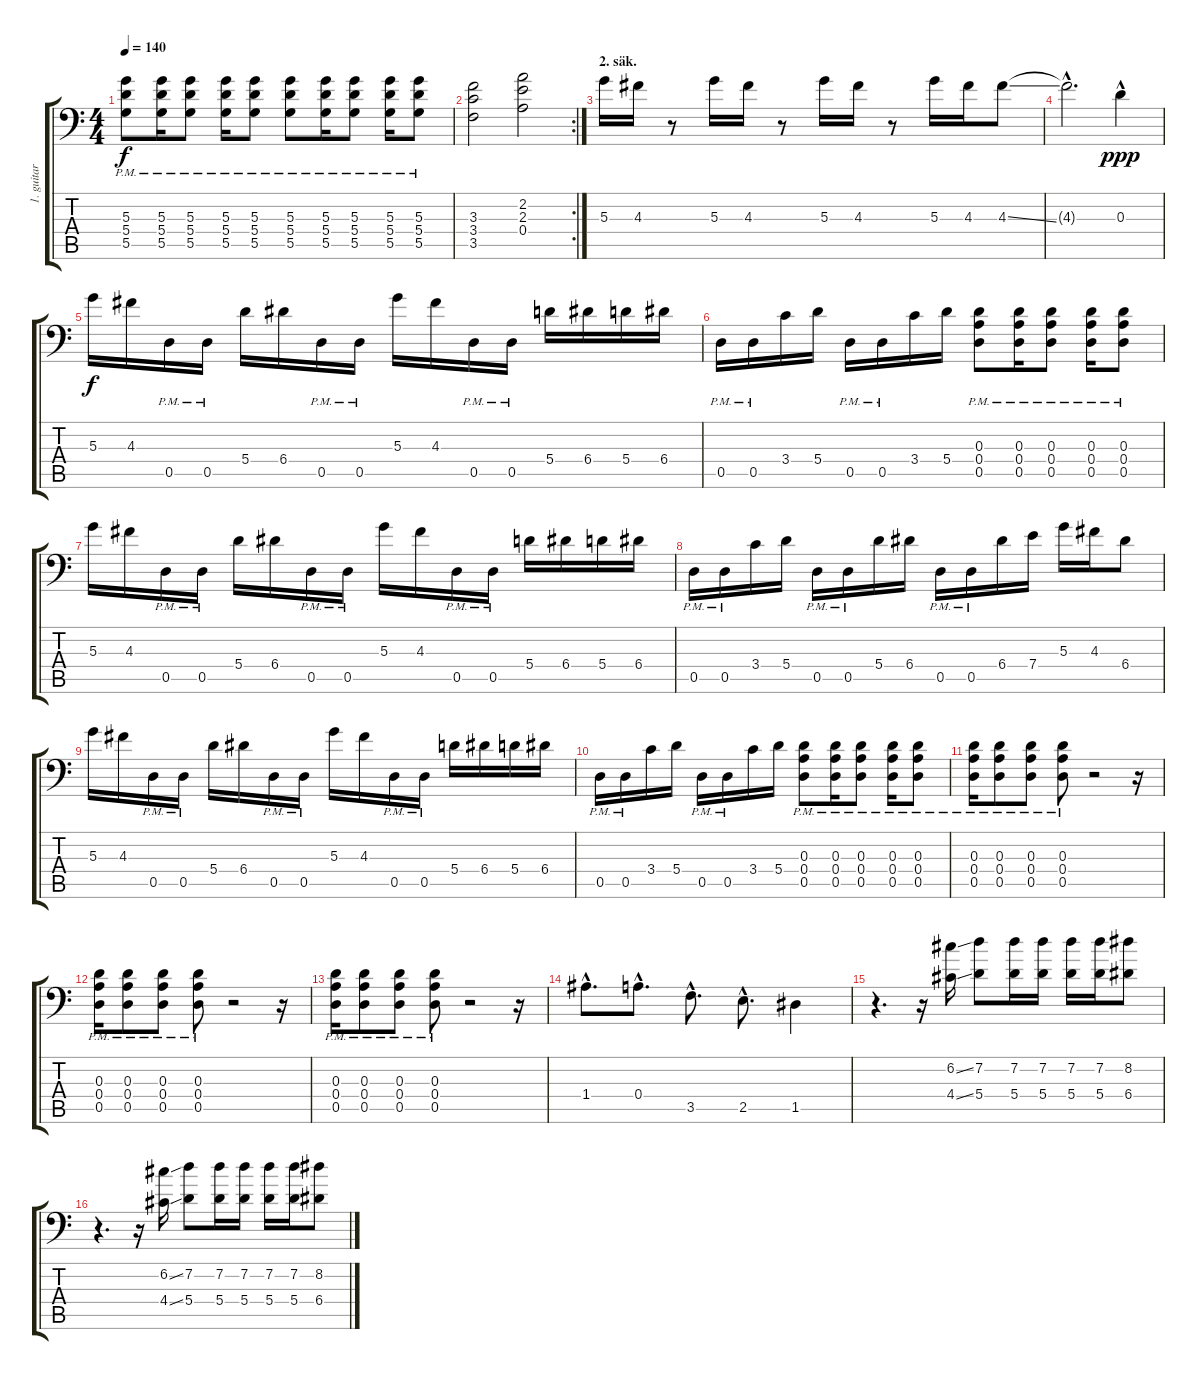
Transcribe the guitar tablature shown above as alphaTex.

\track ("1. guitar" "1. guitar") {instrument distortionguitar}
\staff {score tabs}
\tuning (B3 G3 D3 A2 D2 A1) {hide}
\ts (4 4)
\tempo 140
\clef f4
\ks c
(5.3{pm} 5.4{pm} 5.5{pm}).8{dy f} (5.3{pm} 5.4{pm} 5.5{pm}).16 (5.3{pm} 5.4{pm} 5.5{pm}).8 (5.3{pm} 5.4{pm} 5.5{pm}).16 (5.3{pm} 5.4{pm} 5.5{pm}).8 (5.3{pm} 5.4{pm} 5.5{pm}).8 (5.3{pm} 5.4{pm} 5.5{pm}).16 (5.3{pm} 5.4{pm} 5.5{pm}).8 (5.3{pm} 5.4{pm} 5.5{pm}).16 (5.3{pm} 5.4{pm} 5.5{pm}).8 |
\rc 2
(3.3 3.4 3.5).2 (2.2 2.3 0.4).2 |
\section ("" "2. säk.")
5.3.16{balance 0} 4.3.16 r.8 5.3.16 4.3.16 r.8 5.3.16 4.3.16 r.8 5.3.16 4.3.16 4.3{ss}.8 |
4.3{hac t}.2{d} 0.3{hac}.4{dy ppp} |
5.3.16{dy f} 4.3.16 0.5{pm}.16 0.5{pm}.16 5.4.16 6.4.16 0.5{pm}.16 0.5{pm}.16 5.3.16 4.3.16 0.5{pm}.16 0.5{pm}.16 5.4.16 6.4.16 5.4.16 6.4.16 |
0.5{pm}.16 0.5{pm}.16 3.4.16 5.4.16 0.5{pm}.16 0.5{pm}.16 3.4.16 5.4.16 (0.3{pm} 0.4{pm} 0.5{pm}).8 (0.3{pm} 0.4{pm} 0.5{pm}).16 (0.3{pm} 0.4{pm} 0.5{pm}).8 (0.3{pm} 0.4{pm} 0.5{pm}).16 (0.3{pm} 0.4{pm} 0.5{pm}).8 |
5.3.16 4.3.16 0.5{pm}.16 0.5{pm}.16 5.4.16 6.4.16 0.5{pm}.16 0.5{pm}.16 5.3.16 4.3.16 0.5{pm}.16 0.5{pm}.16 5.4.16 6.4.16 5.4.16 6.4.16 |
0.5{pm}.16 0.5{pm}.16 3.4.16 5.4.16 0.5{pm}.16 0.5{pm}.16 5.4.16 6.4.16 0.5{pm}.16 0.5{pm}.16 6.4.16 7.4.16 5.3.16 4.3.16 6.4.8 |
5.3.16 4.3.16 0.5{pm}.16 0.5{pm}.16 5.4.16 6.4.16 0.5{pm}.16 0.5{pm}.16 5.3.16 4.3.16 0.5{pm}.16 0.5{pm}.16 5.4.16 6.4.16 5.4.16 6.4.16 |
0.5{pm}.16 0.5{pm}.16 3.4.16 5.4.16 0.5{pm}.16 0.5{pm}.16 3.4.16 5.4.16 (0.3{pm} 0.4{pm} 0.5{pm}).8 (0.3{pm} 0.4{pm} 0.5{pm}).16 (0.3{pm} 0.4{pm} 0.5{pm}).8 (0.3{pm} 0.4{pm} 0.5{pm}).16 (0.3{pm} 0.4{pm} 0.5{pm}).8 |
(0.3{pm} 0.4{pm} 0.5{pm}).16 (0.3{pm} 0.4{pm} 0.5{pm}).8 (0.3{pm} 0.4{pm} 0.5{pm}).8 (0.3{pm} 0.4{pm} 0.5{pm}).8 r.2 r.16 |
(0.3{pm} 0.4{pm} 0.5{pm}).16 (0.3{pm} 0.4{pm} 0.5{pm}).8 (0.3{pm} 0.4{pm} 0.5{pm}).8 (0.3{pm} 0.4{pm} 0.5{pm}).8 r.2 r.16 |
(0.3{pm} 0.4{pm} 0.5{pm}).16 (0.3{pm} 0.4{pm} 0.5{pm}).8 (0.3{pm} 0.4{pm} 0.5{pm}).8 (0.3{pm} 0.4{pm} 0.5{pm}).8 r.2 r.16 |
1.4{hac}.8{d} 0.4{hac}.8{d} 3.5{hac}.8{d} 2.5{hac}.8{d} 1.5.4 |
r.4{d} r.16 (6.2{ss} 4.4{ss}).16 (7.2 5.4).8 (7.2 5.4).16 (7.2 5.4).16 (7.2 5.4).16 (7.2 5.4).16 (8.2 6.4).8 |
r.4{d} r.16 (6.2{ss} 4.4{ss}).16 (7.2 5.4).8 (7.2 5.4).16 (7.2 5.4).16 (7.2 5.4).16 (7.2 5.4).16 (8.2 6.4).8
